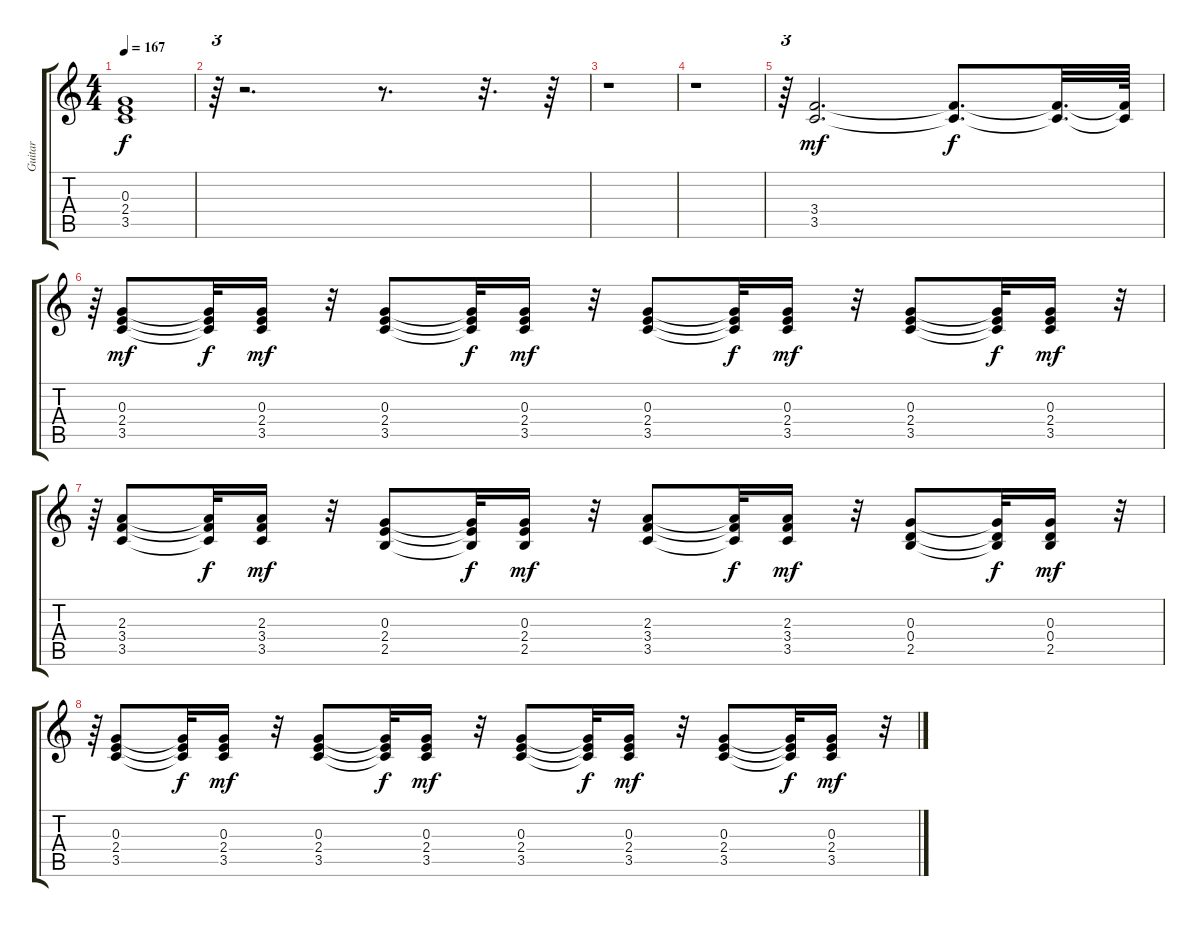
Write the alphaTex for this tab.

\track ("Guitar" "Guitar") {instrument distortionguitar}
\staff {score tabs}
\tuning (E4 B3 G3 D3 A2 E2) {hide}
\ts (4 4)
\tempo 167
\clef g2
\ks c
(0.3{t} 2.4{t} 3.5{t}).1{dy f} |
r.64{tu (3 2)} r.2{d} r.8{d} r.32{d} r.64 |
r.1 |
r.1 |
r.64{tu (3 2)} (3.4 3.5).2{d dy mf} (3.4{t} 3.5{t}).8{d dy f} (3.4{t} 3.5{t}).32{d} (3.4{t} 3.5{t}).64 |
r.64{tu (3 2)} (0.3 2.4 3.5).8{dy mf volume 11} (0.3{t} 2.4{t} 3.5{t}).32{dy f} (0.3 2.4 3.5).16{dy mf} r.32 (0.3 2.4 3.5).8 (0.3{t} 2.4{t} 3.5{t}).32{dy f} (0.3 2.4 3.5).16{dy mf} r.32 (0.3 2.4 3.5).8 (0.3{t} 2.4{t} 3.5{t}).32{dy f} (0.3 2.4 3.5).16{dy mf} r.32 (0.3 2.4 3.5).8 (0.3{t} 2.4{t} 3.5{t}).32{dy f} (0.3 2.4 3.5).16{dy mf} r.32{tu (3 2)} |
r.64{tu (3 2)} (2.3 3.4 3.5).8 (2.3{t} 3.4{t} 3.5{t}).32{dy f} (2.3 3.4 3.5).16{dy mf} r.32 (0.3 2.4 2.5).8 (0.3{t} 2.4{t} 2.5{t}).32{dy f} (0.3 2.4 2.5).16{dy mf} r.32 (2.3 3.4 3.5).8 (2.3{t} 3.4{t} 3.5{t}).32{dy f} (2.3 3.4 3.5).16{dy mf} r.32 (0.3 0.4 2.5).8 (0.3{t} 0.4{t} 2.5{t}).32{dy f} (0.3 0.4 2.5).16{dy mf} r.32{tu (3 2)} |
r.64{tu (3 2)} (0.3 2.4 3.5).8 (0.3{t} 2.4{t} 3.5{t}).32{dy f} (0.3 2.4 3.5).16{dy mf} r.32 (0.3 2.4 3.5).8 (0.3{t} 2.4{t} 3.5{t}).32{dy f} (0.3 2.4 3.5).16{dy mf} r.32 (0.3 2.4 3.5).8 (0.3{t} 2.4{t} 3.5{t}).32{dy f} (0.3 2.4 3.5).16{dy mf} r.32 (0.3 2.4 3.5).8 (0.3{t} 2.4{t} 3.5{t}).32{dy f} (0.3 2.4 3.5).16{dy mf} r.32{tu (3 2)}
